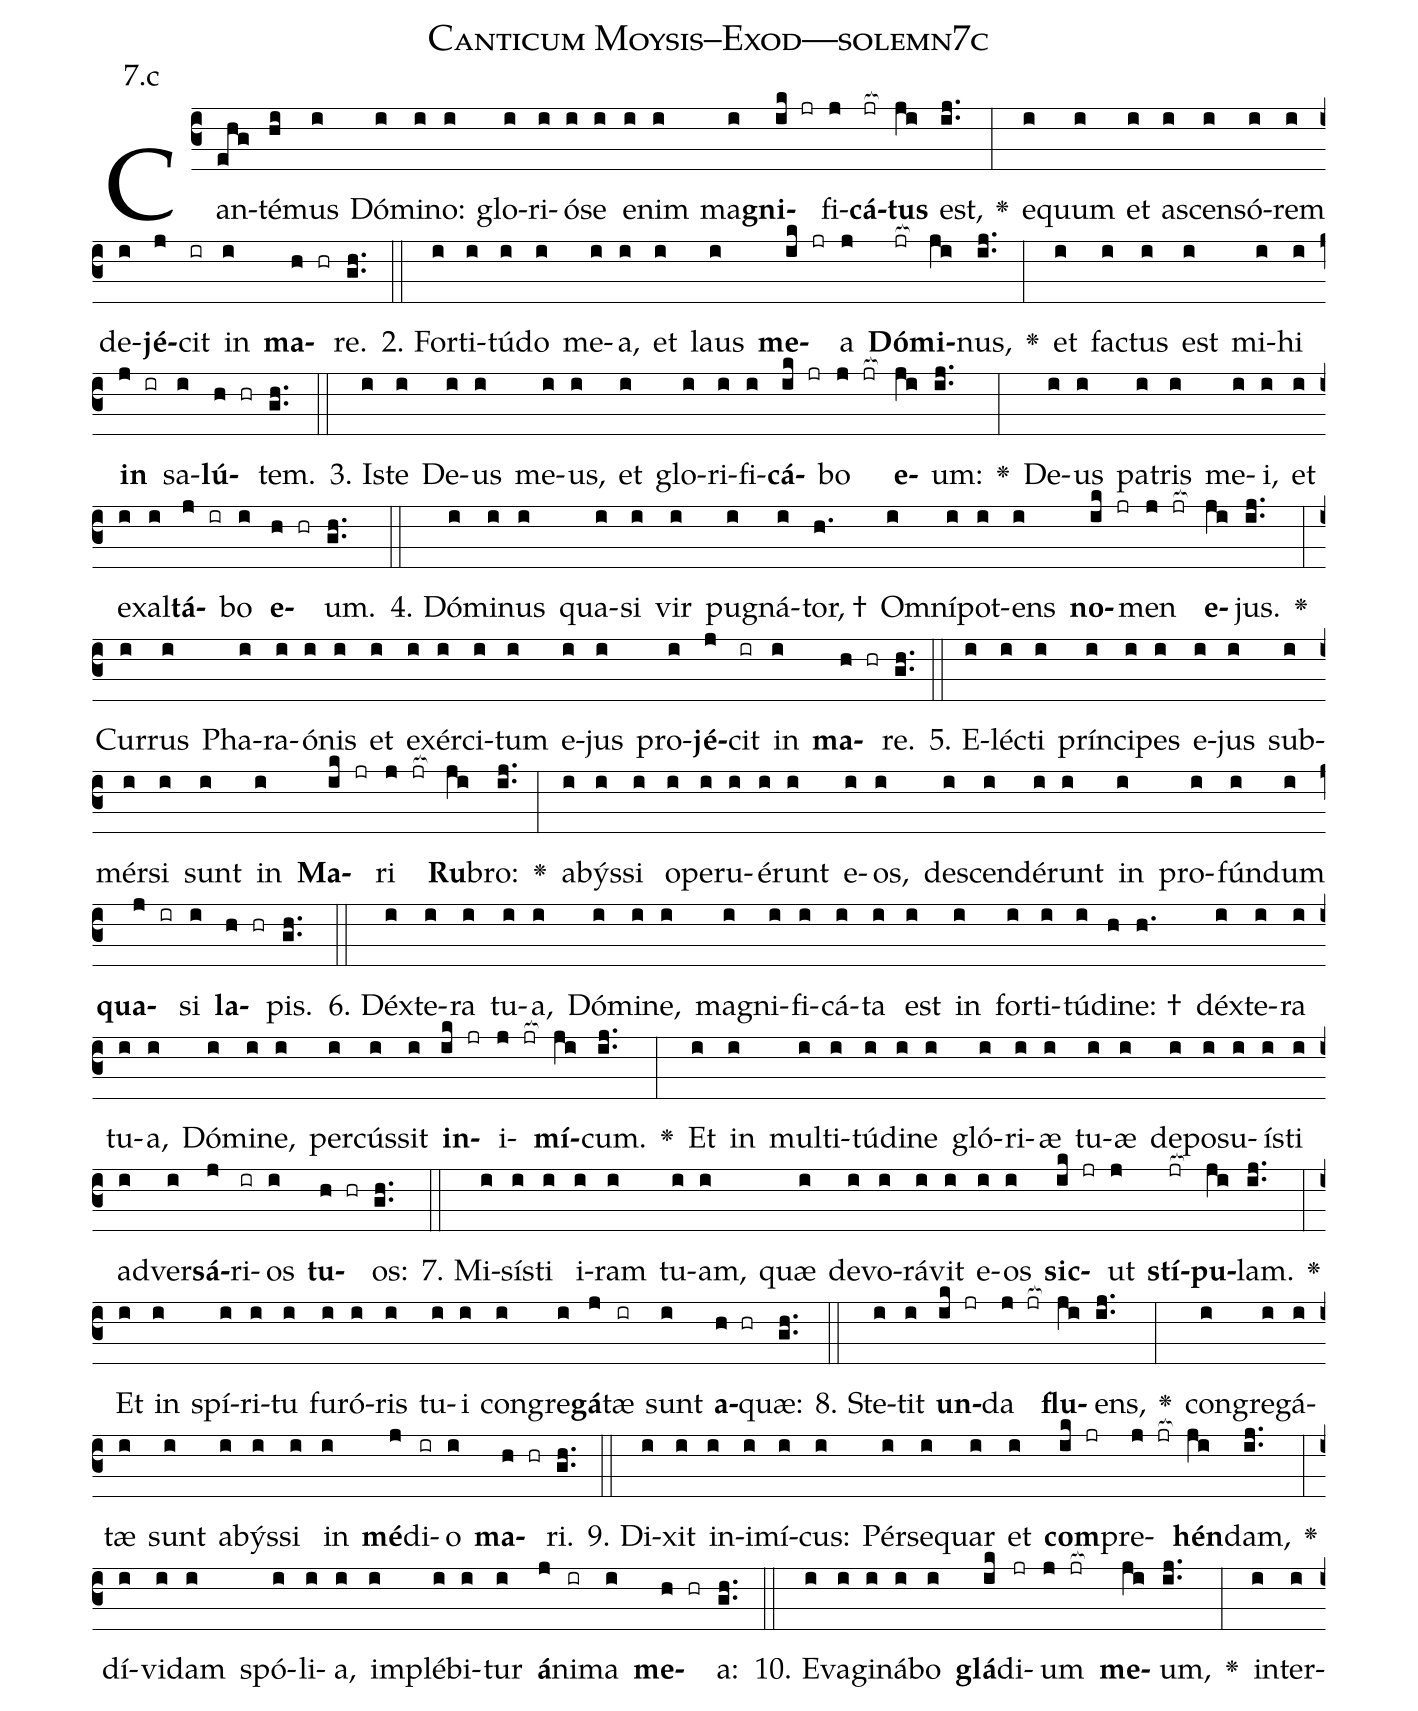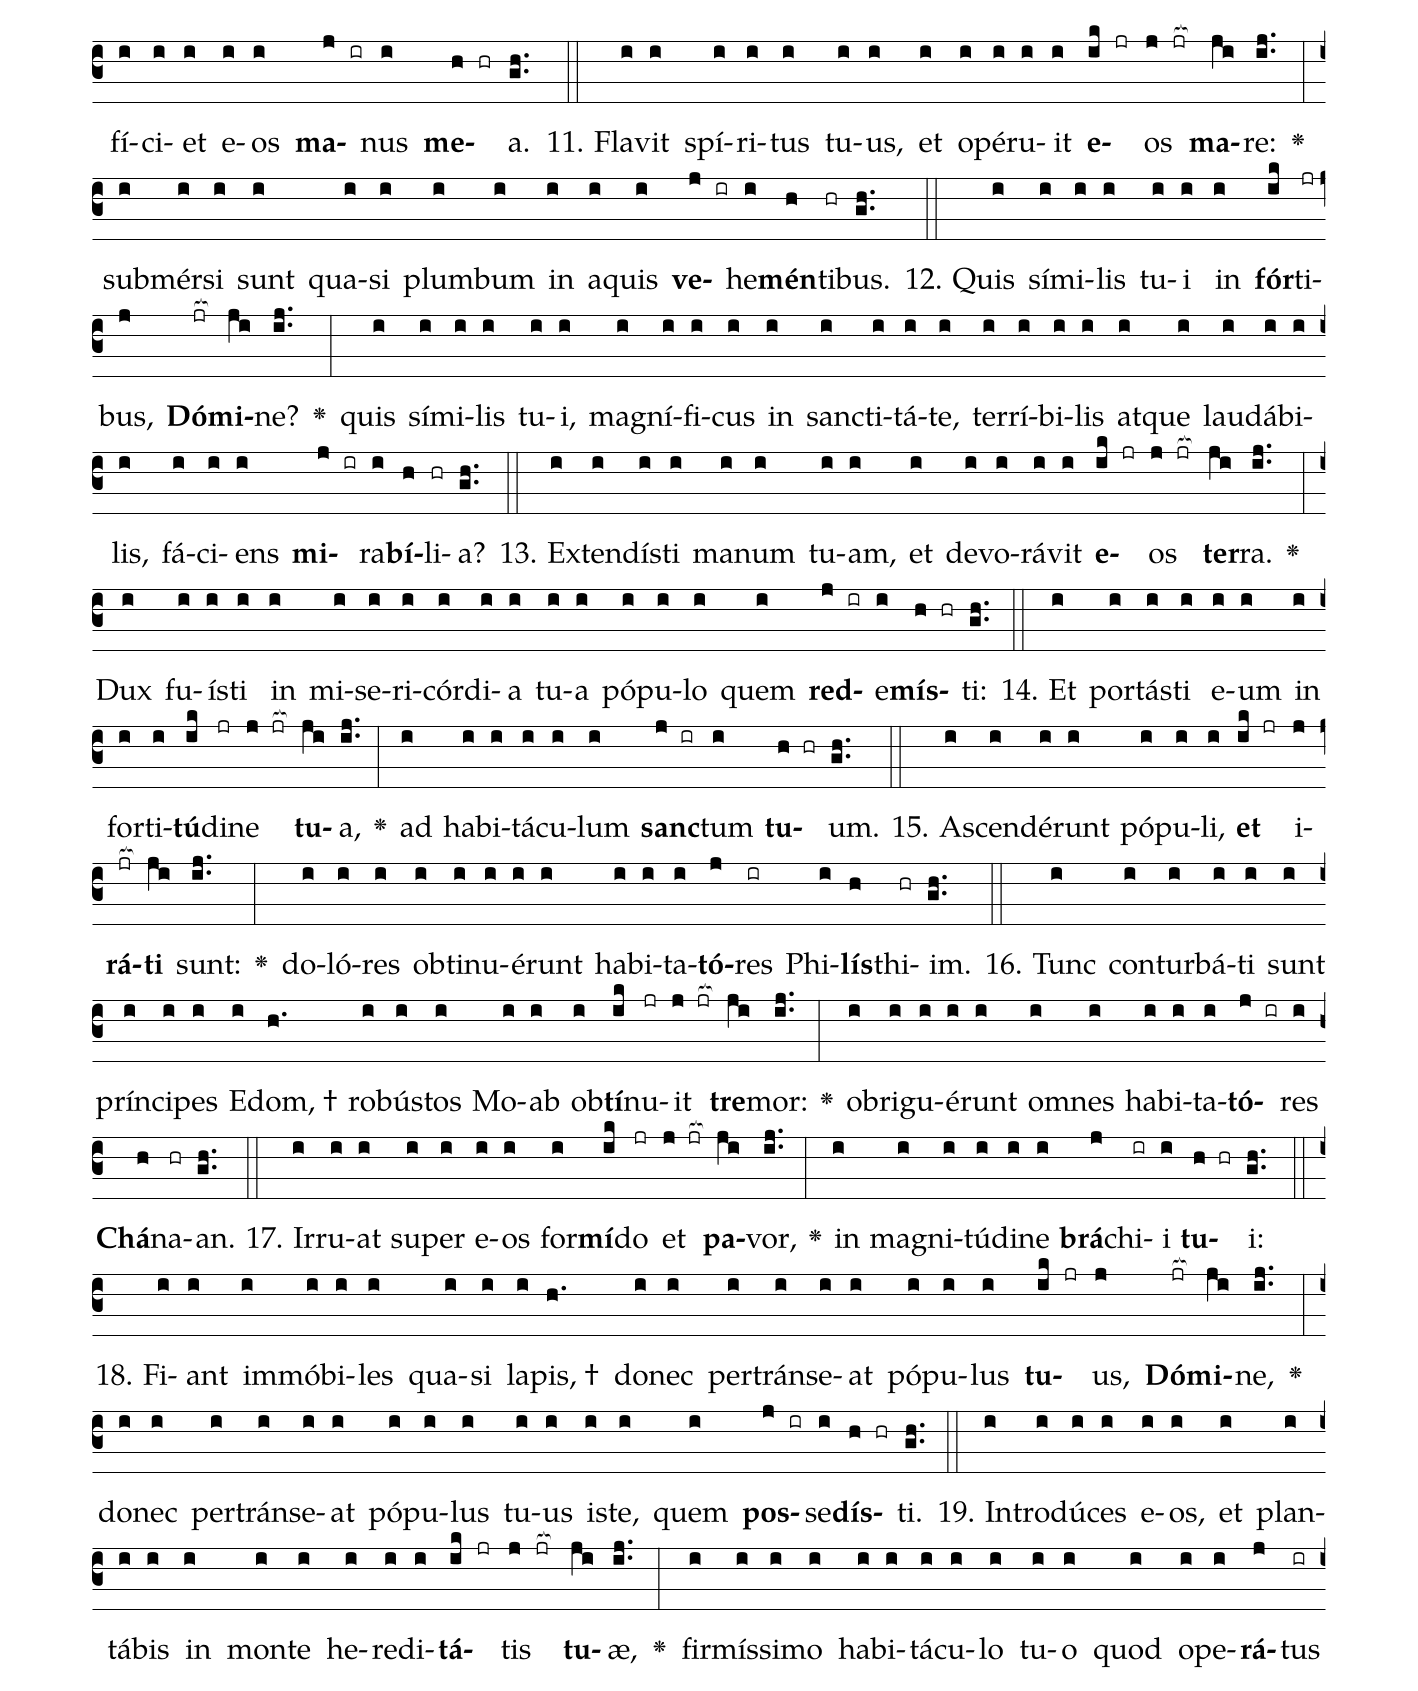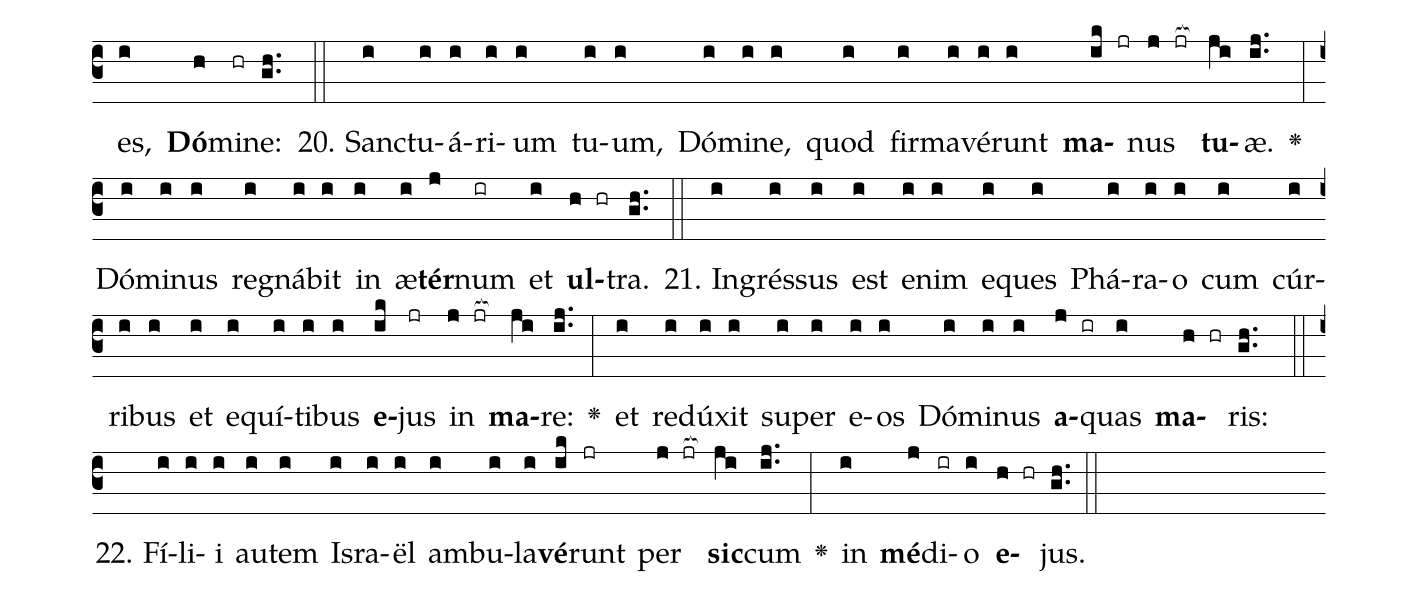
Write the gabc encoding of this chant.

name: Canticum Moysis--Exod---solemn7c;
annotation: 7.c;
%%
(c3)Can(ehg)té(hi)mus(i) Dó(i)mi(i)no:(i) glo(i)ri(i)ó(i)se(i) e(i)nim(i) ma(i)<b>gni</b>(ik jr)fi(j)<b>cá</b>(jr[ocb:1{])<b>tus</b>(ji[ocb:0}]) est,(ij..) <v>\greheightstar</v>(:) e(i)quum(i) et(i) a(i)scen(i)só(i)rem(i) de(i)<b>jé</b>(j)cit(ir) in(i) <b>ma</b>(h hr)re.(gh..) (::)
2. For(i)ti(i)tú(i)do(i) me(i)a,(i) et(i) laus(i) <b>me</b>(ik jr)a(j) <b>Dó</b>(jr[ocb:1{])<b>mi</b>(ji[ocb:0}])nus,(ij..) <v>\greheightstar</v>(:) et(i) fac(i)tus(i) est(i) mi(i)hi(i) <b>in</b>(j ir) sa(i)<b>lú</b>(h hr)tem.(gh..) (::)
3. Is(i)te(i) De(i)us(i) me(i)us,(i) et(i) glo(i)ri(i)fi(i)<b>cá</b>(ik jr)bo(j jr[ocb:1{]) <b>e</b>(ji[ocb:0}])um:(ij..) <v>\greheightstar</v>(:) De(i)us(i) pa(i)tris(i) me(i)i,(i) et(i) ex(i)al(i)<b>tá</b>(j ir)bo(i) <b>e</b>(h hr)um.(gh..) (::)
4. Dó(i)mi(i)nus(i) qua(i)si(i) vir(i) pu(i)gná(i)tor, †(h.) Om(i)ní(i)pot(i)ens(i) <b>no</b>(ik jr)men(j jr[ocb:1{]) <b>e</b>(ji[ocb:0}])jus.(ij..) <v>\greheightstar</v>(:) Cur(i)rus(i) Pha(i)ra(i)ó(i)nis(i) et(i) ex(i)ér(i)ci(i)tum(i) e(i)jus(i) pro(i)<b>jé</b>(j)cit(ir) in(i) <b>ma</b>(h hr)re.(gh..) (::)
5. E(i)léc(i)ti(i) prín(i)ci(i)pes(i) e(i)jus(i) sub(i)mér(i)si(i) sunt(i) in(i) <b>Ma</b>(ik jr)ri(j jr[ocb:1{]) <b>Ru</b>(ji[ocb:0}])bro:(ij..) <v>\greheightstar</v>(:) a(i)býs(i)si(i) o(i)pe(i)ru(i)é(i)runt(i) e(i)os,(i) de(i)scen(i)dé(i)runt(i) in(i) pro(i)fún(i)dum(i) <b>qua</b>(j ir)si(i) <b>la</b>(h hr)pis.(gh..) (::)
6. Déx(i)te(i)ra(i) tu(i)a,(i) Dó(i)mi(i)ne,(i) ma(i)gni(i)fi(i)cá(i)ta(i) est(i) in(i) for(i)ti(i)tú(i)di(h)ne: †(h.) déx(i)te(i)ra(i) tu(i)a,(i) Dó(i)mi(i)ne,(i) per(i)cús(i)sit(i) <b>in</b>(ik jr)i(j jr[ocb:1{])<b>mí</b>(ji[ocb:0}])cum.(ij..) <v>\greheightstar</v>(:) Et(i) in(i) mul(i)ti(i)tú(i)di(i)ne(i) gló(i)ri(i)æ(i) tu(i)æ(i) de(i)po(i)su(i)ís(i)ti(i) ad(i)ver(i)<b>sá</b>(j)ri(ir)os(i) <b>tu</b>(h hr)os:(gh..) (::)
7. Mi(i)sís(i)ti(i) i(i)ram(i) tu(i)am,(i) quæ(i) de(i)vo(i)rá(i)vit(i) e(i)os(i) <b>sic</b>(ik jr)ut(j) <b>stí</b>(jr[ocb:1{])<b>pu</b>(ji[ocb:0}])lam.(ij..) <v>\greheightstar</v>(:) Et(i) in(i) spí(i)ri(i)tu(i) fu(i)ró(i)ris(i) tu(i)i(i) con(i)gre(i)<b>gá</b>(j)tæ(ir) sunt(i) <b>a</b>(h hr)quæ:(gh..) (::)
8. Ste(i)tit(i) <b>un</b>(ik jr)da(j jr[ocb:1{]) <b>flu</b>(ji[ocb:0}])ens,(ij..) <v>\greheightstar</v>(:) con(i)gre(i)gá(i)tæ(i) sunt(i) a(i)býs(i)si(i) in(i) <b>mé</b>(j)di(ir)o(i) <b>ma</b>(h hr)ri.(gh..) (::)
9. Di(i)xit(i) in(i)i(i)mí(i)cus:(i) Pér(i)se(i)quar(i) et(i) <b>com</b>(ik jr)pre(j jr[ocb:1{])<b>hén</b>(ji[ocb:0}])dam,(ij..) <v>\greheightstar</v>(:) dí(i)vi(i)dam(i) spó(i)li(i)a,(i) im(i)plé(i)bi(i)tur(i) <b>á</b>(j)ni(ir)ma(i) <b>me</b>(h hr)a:(gh..) (::)
10. E(i)va(i)gi(i)ná(i)bo(i) <b>glá</b>(ik)di(jr)um(j jr[ocb:1{]) <b>me</b>(ji[ocb:0}])um,(ij..) <v>\greheightstar</v>(:) in(i)ter(i)fí(i)ci(i)et(i) e(i)os(i) <b>ma</b>(j ir)nus(i) <b>me</b>(h hr)a.(gh..) (::)
11. Fla(i)vit(i) spí(i)ri(i)tus(i) tu(i)us,(i) et(i) o(i)pé(i)ru(i)it(i) <b>e</b>(ik jr)os(j jr[ocb:1{]) <b>ma</b>(ji[ocb:0}])re:(ij..) <v>\greheightstar</v>(:) sub(i)mér(i)si(i) sunt(i) qua(i)si(i) plum(i)bum(i) in(i) a(i)quis(i) <b>ve</b>(j ir)he(i)<b>mén</b>(h)ti(hr)bus.(gh..) (::)
12. Quis(i) sí(i)mi(i)lis(i) tu(i)i(i) in(i) <b>fór</b>(ik)ti(jr)bus,(j) <b>Dó</b>(jr[ocb:1{])<b>mi</b>(ji[ocb:0}])ne?(ij..) <v>\greheightstar</v>(:) quis(i) sí(i)mi(i)lis(i) tu(i)i,(i) ma(i)gní(i)fi(i)cus(i) in(i) sanc(i)ti(i)tá(i)te,(i) ter(i)rí(i)bi(i)lis(i) at(i)que(i) lau(i)dá(i)bi(i)lis,(i) fá(i)ci(i)ens(i) <b>mi</b>(j ir)ra(i)<b>bí</b>(h)li(hr)a?(gh..) (::)
13. Ex(i)ten(i)dís(i)ti(i) ma(i)num(i) tu(i)am,(i) et(i) de(i)vo(i)rá(i)vit(i) <b>e</b>(ik jr)os(j jr[ocb:1{]) <b>ter</b>(ji[ocb:0}])ra.(ij..) <v>\greheightstar</v>(:) Dux(i) fu(i)ís(i)ti(i) in(i) mi(i)se(i)ri(i)cór(i)di(i)a(i) tu(i)a(i) pó(i)pu(i)lo(i) quem(i) <b>red</b>(j ir)e(i)<b>mís</b>(h hr)ti:(gh..) (::)
14. Et(i) por(i)tás(i)ti(i) e(i)um(i) in(i) for(i)ti(i)<b>tú</b>(ik)di(jr)ne(j jr[ocb:1{]) <b>tu</b>(ji[ocb:0}])a,(ij..) <v>\greheightstar</v>(:) ad(i) ha(i)bi(i)tá(i)cu(i)lum(i) <b>sanc</b>(j ir)tum(i) <b>tu</b>(h hr)um.(gh..) (::)
15. A(i)scen(i)dé(i)runt(i) pó(i)pu(i)li,(i) <b>et</b>(ik jr) i(j)<b>rá</b>(jr[ocb:1{])<b>ti</b>(ji[ocb:0}]) sunt:(ij..) <v>\greheightstar</v>(:) do(i)ló(i)res(i) ob(i)ti(i)nu(i)é(i)runt(i) ha(i)bi(i)ta(i)<b>tó</b>(j)res(ir) Phi(i)<b>lís</b>(h)thi(hr)im.(gh..) (::)
16. Tunc(i) con(i)tur(i)bá(i)ti(i) sunt(i) prín(i)ci(i)pes(i) E(i)dom, †(h.) ro(i)bús(i)tos(i) Mo(i)ab(i) ob(i)<b>tí</b>(ik)nu(jr)it(j jr[ocb:1{]) <b>tre</b>(ji[ocb:0}])mor:(ij..) <v>\greheightstar</v>(:) ob(i)ri(i)gu(i)é(i)runt(i) om(i)nes(i) ha(i)bi(i)ta(i)<b>tó</b>(j ir)res(i) <b>Chá</b>(h)na(hr)an.(gh..) (::)
17. Ir(i)ru(i)at(i) su(i)per(i) e(i)os(i) for(i)<b>mí</b>(ik)do(jr) et(j jr[ocb:1{]) <b>pa</b>(ji[ocb:0}])vor,(ij..) <v>\greheightstar</v>(:) in(i) ma(i)gni(i)tú(i)di(i)ne(i) <b>brá</b>(j)chi(ir)i(i) <b>tu</b>(h hr)i:(gh..) (::)
18. Fi(i)ant(i) im(i)mó(i)bi(i)les(i) qua(i)si(i) la(i)pis, †(h.) do(i)nec(i) per(i)tráns(i)e(i)at(i) pó(i)pu(i)lus(i) <b>tu</b>(ik jr)us,(j) <b>Dó</b>(jr[ocb:1{])<b>mi</b>(ji[ocb:0}])ne,(ij..) <v>\greheightstar</v>(:) do(i)nec(i) per(i)tráns(i)e(i)at(i) pó(i)pu(i)lus(i) tu(i)us(i) is(i)te,(i) quem(i) <b>pos</b>(j ir)se(i)<b>dís</b>(h hr)ti.(gh..) (::)
19. In(i)tro(i)dú(i)ces(i) e(i)os,(i) et(i) plan(i)tá(i)bis(i) in(i) mon(i)te(i) he(i)re(i)di(i)<b>tá</b>(ik jr)tis(j jr[ocb:1{]) <b>tu</b>(ji[ocb:0}])æ,(ij..) <v>\greheightstar</v>(:) fir(i)mís(i)si(i)mo(i) ha(i)bi(i)tá(i)cu(i)lo(i) tu(i)o(i) quod(i) o(i)pe(i)<b>rá</b>(j)tus(ir) es,(i) <b>Dó</b>(h)mi(hr)ne:(gh..) (::)
20. Sanc(i)tu(i)á(i)ri(i)um(i) tu(i)um,(i) Dó(i)mi(i)ne,(i) quod(i) fir(i)ma(i)vé(i)runt(i) <b>ma</b>(ik jr)nus(j jr[ocb:1{]) <b>tu</b>(ji[ocb:0}])æ.(ij..) <v>\greheightstar</v>(:) Dó(i)mi(i)nus(i) re(i)gná(i)bit(i) in(i) æ(i)<b>tér</b>(j)num(ir) et(i) <b>ul</b>(h hr)tra.(gh..) (::)
21. In(i)grés(i)sus(i) est(i) e(i)nim(i) e(i)ques(i) Phá(i)ra(i)o(i) cum(i) cúr(i)ri(i)bus(i) et(i) e(i)quí(i)ti(i)bus(i) <b>e</b>(ik)jus(jr) in(j jr[ocb:1{]) <b>ma</b>(ji[ocb:0}])re:(ij..) <v>\greheightstar</v>(:) et(i) re(i)dú(i)xit(i) su(i)per(i) e(i)os(i) Dó(i)mi(i)nus(i) <b>a</b>(j ir)quas(i) <b>ma</b>(h hr)ris:(gh..) (::)
22. Fí(i)li(i)i(i) au(i)tem(i) Is(i)ra(i)ël(i) am(i)bu(i)la(i)<b>vé</b>(ik)runt(jr) per(j jr[ocb:1{]) <b>sic</b>(ji[ocb:0}])cum(ij..) <v>\greheightstar</v>(:) in(i) <b>mé</b>(j)di(ir)o(i) <b>e</b>(h hr)jus.(gh..) (::)
